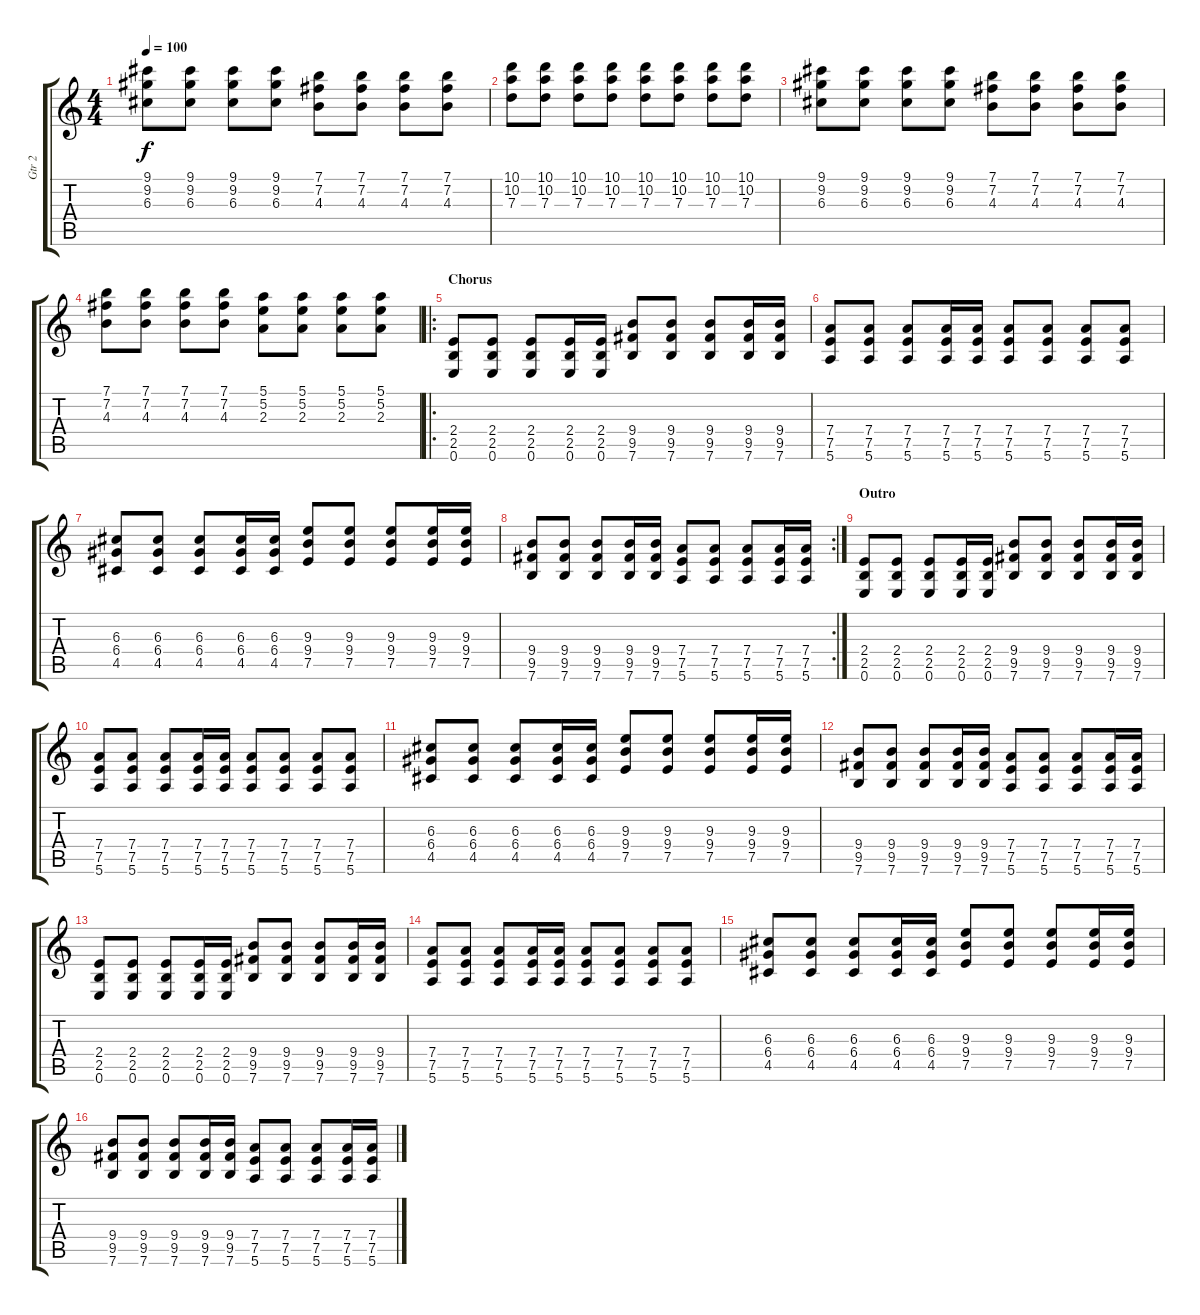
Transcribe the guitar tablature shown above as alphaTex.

\track ("Gtr 2" "Gtr 2") {instrument distortionguitar}
\staff {score tabs}
\tuning (E4 B3 G3 D3 A2 E2) {hide}
\ts (4 4)
\tempo 100
\clef g2
\ks c
(9.1 9.2 6.3).8{dy f volume 7 instrument electricguitarmuted} (9.1 9.2 6.3).8 (9.1 9.2 6.3).8 (9.1 9.2 6.3).8 (7.1 7.2 4.3).8 (7.1 7.2 4.3).8 (7.1 7.2 4.3).8 (7.1 7.2 4.3).8 |
(10.1 10.2 7.3).8 (10.1 10.2 7.3).8 (10.1 10.2 7.3).8 (10.1 10.2 7.3).8 (10.1 10.2 7.3).8 (10.1 10.2 7.3).8 (10.1 10.2 7.3).8 (10.1 10.2 7.3).8 |
(9.1 9.2 6.3).8 (9.1 9.2 6.3).8 (9.1 9.2 6.3).8 (9.1 9.2 6.3).8 (7.1 7.2 4.3).8 (7.1 7.2 4.3).8 (7.1 7.2 4.3).8 (7.1 7.2 4.3).8 |
(7.1 7.2 4.3).8 (7.1 7.2 4.3).8 (7.1 7.2 4.3).8 (7.1 7.2 4.3).8 (5.1 5.2 2.3).8 (5.1 5.2 2.3).8 (5.1 5.2 2.3).8 (5.1 5.2 2.3).8 |
\ro
\section ("" "Chorus")
(2.4 2.5 0.6).8 (2.4 2.5 0.6).8 (2.4 2.5 0.6).8 (2.4 2.5 0.6).16 (2.4 2.5 0.6).16 (9.4 9.5 7.6).8 (9.4 9.5 7.6).8 (9.4 9.5 7.6).8 (9.4 9.5 7.6).16 (9.4 9.5 7.6).16 |
(7.4 7.5 5.6).8 (7.4 7.5 5.6).8 (7.4 7.5 5.6).8 (7.4 7.5 5.6).16 (7.4 7.5 5.6).16 (7.4 7.5 5.6).8 (7.4 7.5 5.6).8 (7.4 7.5 5.6).8 (7.4 7.5 5.6).8 |
(6.3 6.4 4.5).8 (6.3 6.4 4.5).8 (6.3 6.4 4.5).8 (6.3 6.4 4.5).16 (6.3 6.4 4.5).16 (9.3 9.4 7.5).8 (9.3 9.4 7.5).8 (9.3 9.4 7.5).8 (9.3 9.4 7.5).16 (9.3 9.4 7.5).16 |
\rc 2
(9.4 9.5 7.6).8 (9.4 9.5 7.6).8 (9.4 9.5 7.6).8 (9.4 9.5 7.6).16 (9.4 9.5 7.6).16 (7.4 7.5 5.6).8 (7.4 7.5 5.6).8 (7.4 7.5 5.6).8 (7.4 7.5 5.6).16 (7.4 7.5 5.6).16 |
\section ("" "Outro")
(2.4 2.5 0.6).8{volume 10 instrument distortionguitar} (2.4 2.5 0.6).8 (2.4 2.5 0.6).8 (2.4 2.5 0.6).16 (2.4 2.5 0.6).16 (9.4 9.5 7.6).8 (9.4 9.5 7.6).8 (9.4 9.5 7.6).8 (9.4 9.5 7.6).16 (9.4 9.5 7.6).16 |
(7.4 7.5 5.6).8 (7.4 7.5 5.6).8 (7.4 7.5 5.6).8 (7.4 7.5 5.6).16 (7.4 7.5 5.6).16 (7.4 7.5 5.6).8 (7.4 7.5 5.6).8 (7.4 7.5 5.6).8 (7.4 7.5 5.6).8 |
(6.3 6.4 4.5).8 (6.3 6.4 4.5).8 (6.3 6.4 4.5).8 (6.3 6.4 4.5).16 (6.3 6.4 4.5).16 (9.3 9.4 7.5).8 (9.3 9.4 7.5).8 (9.3 9.4 7.5).8 (9.3 9.4 7.5).16 (9.3 9.4 7.5).16 |
(9.4 9.5 7.6).8 (9.4 9.5 7.6).8 (9.4 9.5 7.6).8 (9.4 9.5 7.6).16 (9.4 9.5 7.6).16 (7.4 7.5 5.6).8 (7.4 7.5 5.6).8 (7.4 7.5 5.6).8 (7.4 7.5 5.6).16 (7.4 7.5 5.6).16 |
(2.4 2.5 0.6).8{volume 10 instrument distortionguitar} (2.4 2.5 0.6).8 (2.4 2.5 0.6).8 (2.4 2.5 0.6).16 (2.4 2.5 0.6).16 (9.4 9.5 7.6).8 (9.4 9.5 7.6).8 (9.4 9.5 7.6).8 (9.4 9.5 7.6).16 (9.4 9.5 7.6).16 |
(7.4 7.5 5.6).8 (7.4 7.5 5.6).8 (7.4 7.5 5.6).8 (7.4 7.5 5.6).16 (7.4 7.5 5.6).16 (7.4 7.5 5.6).8 (7.4 7.5 5.6).8 (7.4 7.5 5.6).8 (7.4 7.5 5.6).8 |
(6.3 6.4 4.5).8 (6.3 6.4 4.5).8 (6.3 6.4 4.5).8 (6.3 6.4 4.5).16 (6.3 6.4 4.5).16 (9.3 9.4 7.5).8 (9.3 9.4 7.5).8 (9.3 9.4 7.5).8 (9.3 9.4 7.5).16 (9.3 9.4 7.5).16 |
(9.4 9.5 7.6).8 (9.4 9.5 7.6).8 (9.4 9.5 7.6).8 (9.4 9.5 7.6).16 (9.4 9.5 7.6).16 (7.4 7.5 5.6).8 (7.4 7.5 5.6).8 (7.4 7.5 5.6).8 (7.4 7.5 5.6).16 (7.4 7.5 5.6).16{instrument overdrivenguitar}
